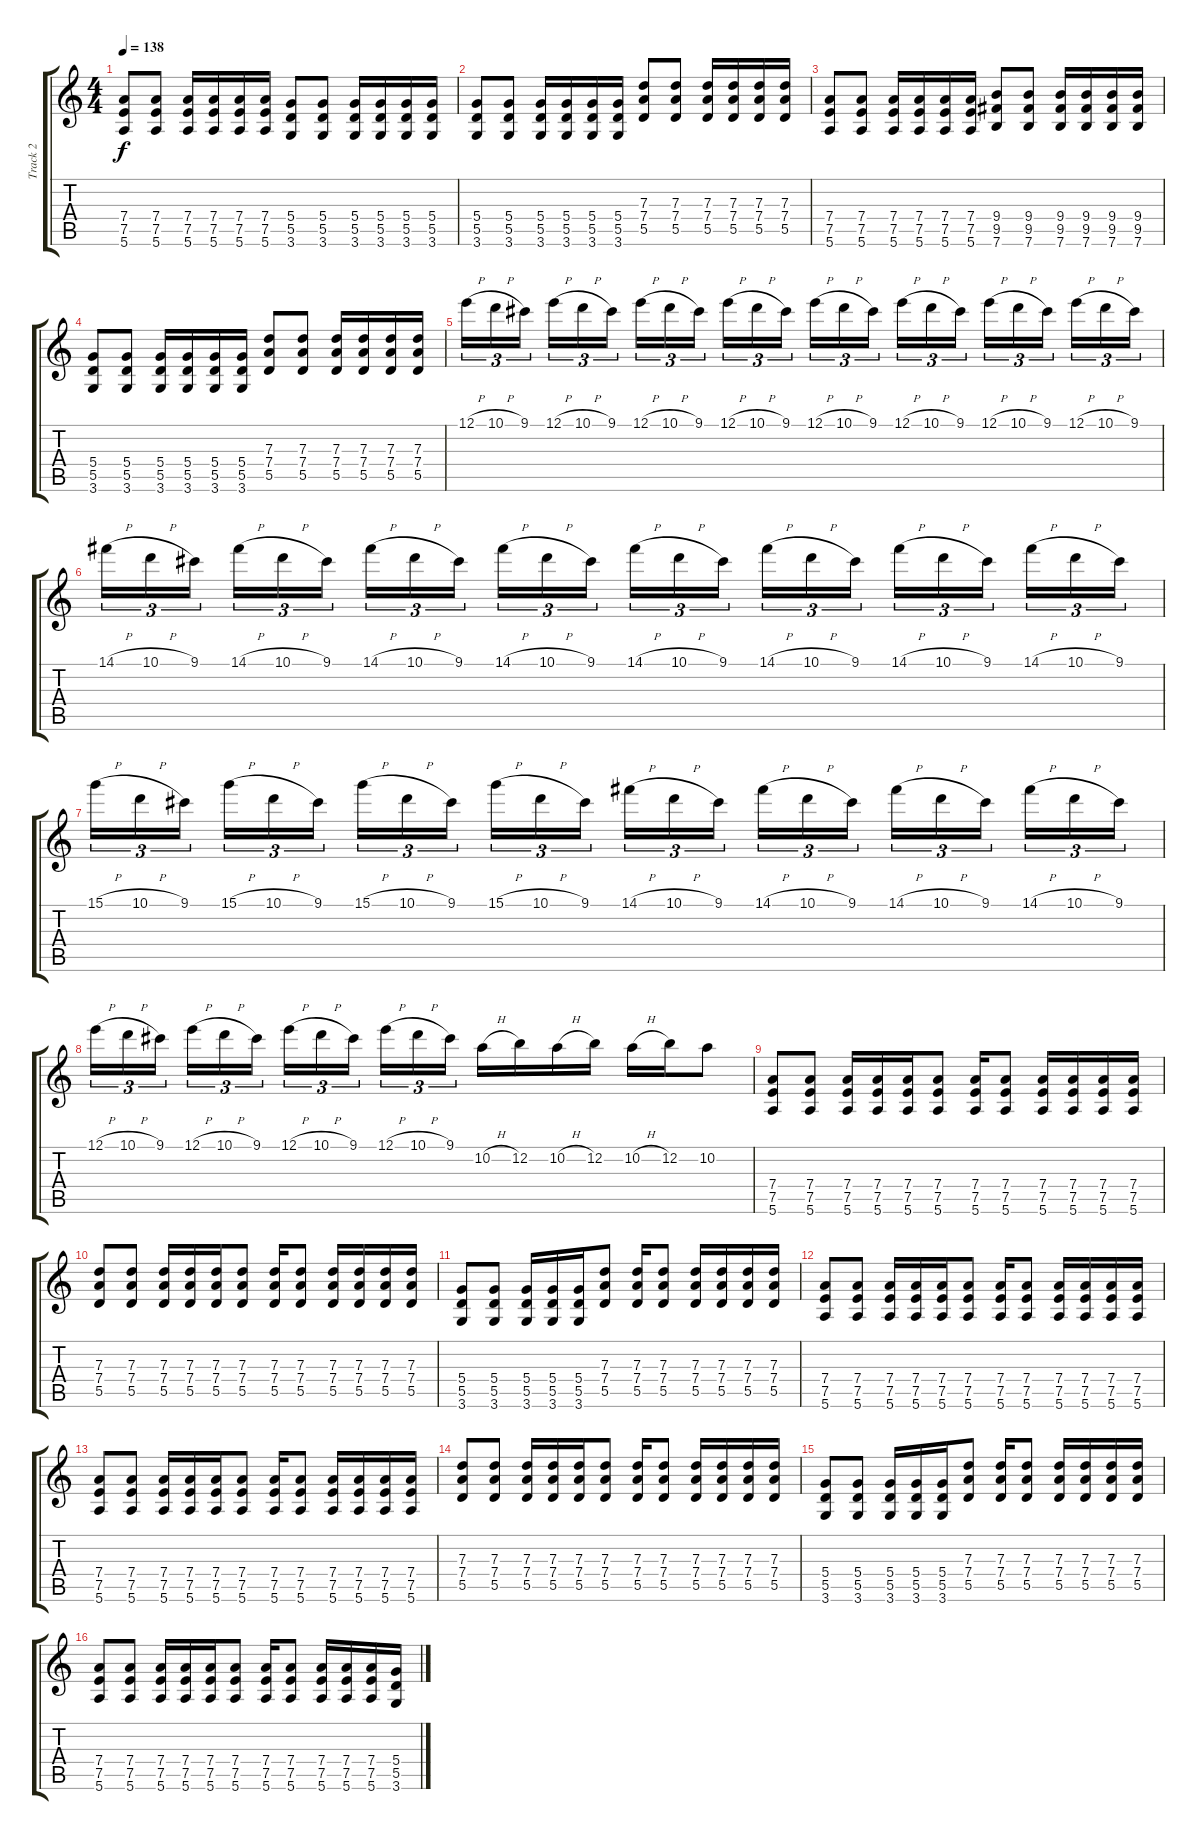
\track ("Track 2" "Track 2") {instrument distortionguitar}
\staff {score tabs}
\tuning (E4 B3 G3 D3 A2 E2) {hide}
\ts (4 4)
\tempo 138
\clef g2
\ks c
(7.4 7.5 5.6).8{dy f} (7.4 7.5 5.6).8 (7.4 7.5 5.6).16 (7.4 7.5 5.6).16 (7.4 7.5 5.6).16 (7.4 7.5 5.6).16 (5.4 5.5 3.6).8 (5.4 5.5 3.6).8 (5.4 5.5 3.6).16 (5.4 5.5 3.6).16 (5.4 5.5 3.6).16 (5.4 5.5 3.6).16 |
(5.4 5.5 3.6).8 (5.4 5.5 3.6).8 (5.4 5.5 3.6).16 (5.4 5.5 3.6).16 (5.4 5.5 3.6).16 (5.4 5.5 3.6).16 (7.3 7.4 5.5).8 (7.3 7.4 5.5).8 (7.3 7.4 5.5).16 (7.3 7.4 5.5).16 (7.3 7.4 5.5).16 (7.3 7.4 5.5).16 |
(7.4 7.5 5.6).8 (7.4 7.5 5.6).8 (7.4 7.5 5.6).16 (7.4 7.5 5.6).16 (7.4 7.5 5.6).16 (7.4 7.5 5.6).16 (9.4 9.5 7.6).8 (9.4 9.5 7.6).8 (9.4 9.5 7.6).16 (9.4 9.5 7.6).16 (9.4 9.5 7.6).16 (9.4 9.5 7.6).16 |
(5.4 5.5 3.6).8 (5.4 5.5 3.6).8 (5.4 5.5 3.6).16 (5.4 5.5 3.6).16 (5.4 5.5 3.6).16 (5.4 5.5 3.6).16 (7.3 7.4 5.5).8 (7.3 7.4 5.5).8 (7.3 7.4 5.5).16 (7.3 7.4 5.5).16 (7.3 7.4 5.5).16 (7.3 7.4 5.5).16 |
12.1{h}.16{tu (3 2)} 10.1{h}.16{tu (3 2)} 9.1.16{tu (3 2)} 12.1{h}.16{tu (3 2)} 10.1{h}.16{tu (3 2)} 9.1.16{tu (3 2)} 12.1{h}.16{tu (3 2)} 10.1{h}.16{tu (3 2)} 9.1.16{tu (3 2)} 12.1{h}.16{tu (3 2)} 10.1{h}.16{tu (3 2)} 9.1.16{tu (3 2)} 12.1{h}.16{tu (3 2)} 10.1{h}.16{tu (3 2)} 9.1.16{tu (3 2)} 12.1{h}.16{tu (3 2)} 10.1{h}.16{tu (3 2)} 9.1.16{tu (3 2)} 12.1{h}.16{tu (3 2)} 10.1{h}.16{tu (3 2)} 9.1.16{tu (3 2)} 12.1{h}.16{tu (3 2)} 10.1{h}.16{tu (3 2)} 9.1.16{tu (3 2)} |
14.1{h}.16{tu (3 2)} 10.1{h}.16{tu (3 2)} 9.1.16{tu (3 2)} 14.1{h}.16{tu (3 2)} 10.1{h}.16{tu (3 2)} 9.1.16{tu (3 2)} 14.1{h}.16{tu (3 2)} 10.1{h}.16{tu (3 2)} 9.1.16{tu (3 2)} 14.1{h}.16{tu (3 2)} 10.1{h}.16{tu (3 2)} 9.1.16{tu (3 2)} 14.1{h}.16{tu (3 2)} 10.1{h}.16{tu (3 2)} 9.1.16{tu (3 2)} 14.1{h}.16{tu (3 2)} 10.1{h}.16{tu (3 2)} 9.1.16{tu (3 2)} 14.1{h}.16{tu (3 2)} 10.1{h}.16{tu (3 2)} 9.1.16{tu (3 2)} 14.1{h}.16{tu (3 2)} 10.1{h}.16{tu (3 2)} 9.1.16{tu (3 2)} |
15.1{h}.16{tu (3 2)} 10.1{h}.16{tu (3 2)} 9.1.16{tu (3 2)} 15.1{h}.16{tu (3 2)} 10.1{h}.16{tu (3 2)} 9.1.16{tu (3 2)} 15.1{h}.16{tu (3 2)} 10.1{h}.16{tu (3 2)} 9.1.16{tu (3 2)} 15.1{h}.16{tu (3 2)} 10.1{h}.16{tu (3 2)} 9.1.16{tu (3 2)} 14.1{h}.16{tu (3 2)} 10.1{h}.16{tu (3 2)} 9.1.16{tu (3 2)} 14.1{h}.16{tu (3 2)} 10.1{h}.16{tu (3 2)} 9.1.16{tu (3 2)} 14.1{h}.16{tu (3 2)} 10.1{h}.16{tu (3 2)} 9.1.16{tu (3 2)} 14.1{h}.16{tu (3 2)} 10.1{h}.16{tu (3 2)} 9.1.16{tu (3 2)} |
12.1{h}.16{tu (3 2)} 10.1{h}.16{tu (3 2)} 9.1.16{tu (3 2)} 12.1{h}.16{tu (3 2)} 10.1{h}.16{tu (3 2)} 9.1.16{tu (3 2)} 12.1{h}.16{tu (3 2)} 10.1{h}.16{tu (3 2)} 9.1.16{tu (3 2)} 12.1{h}.16{tu (3 2)} 10.1{h}.16{tu (3 2)} 9.1.16{tu (3 2)} 10.2{h}.16 12.2.16 10.2{h}.16 12.2.16 10.2{h}.16 12.2.16 10.2.8 |
(7.4 7.5 5.6).8 (7.4 7.5 5.6).8 (7.4 7.5 5.6).16 (7.4 7.5 5.6).16 (7.4 7.5 5.6).16 (7.4 7.5 5.6).8 (7.4 7.5 5.6).16 (7.4 7.5 5.6).8 (7.4 7.5 5.6).16 (7.4 7.5 5.6).16 (7.4 7.5 5.6).16 (7.4 7.5 5.6).16 |
(7.3 7.4 5.5).8 (7.3 7.4 5.5).8 (7.3 7.4 5.5).16 (7.3 7.4 5.5).16 (7.3 7.4 5.5).16 (7.3 7.4 5.5).8 (7.3 7.4 5.5).16 (7.3 7.4 5.5).8 (7.3 7.4 5.5).16 (7.3 7.4 5.5).16 (7.3 7.4 5.5).16 (7.3 7.4 5.5).16 |
(5.4 5.5 3.6).8 (5.4 5.5 3.6).8 (5.4 5.5 3.6).16 (5.4 5.5 3.6).16 (5.4 5.5 3.6).16 (7.3 7.4 5.5).8 (7.3 7.4 5.5).16 (7.3 7.4 5.5).8 (7.3 7.4 5.5).16 (7.3 7.4 5.5).16 (7.3 7.4 5.5).16 (7.3 7.4 5.5).16 |
(7.4 7.5 5.6).8 (7.4 7.5 5.6).8 (7.4 7.5 5.6).16 (7.4 7.5 5.6).16 (7.4 7.5 5.6).16 (7.4 7.5 5.6).8 (7.4 7.5 5.6).16 (7.4 7.5 5.6).8 (7.4 7.5 5.6).16 (7.4 7.5 5.6).16 (7.4 7.5 5.6).16 (7.4 7.5 5.6).16 |
(7.4 7.5 5.6).8 (7.4 7.5 5.6).8 (7.4 7.5 5.6).16 (7.4 7.5 5.6).16 (7.4 7.5 5.6).16 (7.4 7.5 5.6).8 (7.4 7.5 5.6).16 (7.4 7.5 5.6).8 (7.4 7.5 5.6).16 (7.4 7.5 5.6).16 (7.4 7.5 5.6).16 (7.4 7.5 5.6).16 |
(7.3 7.4 5.5).8 (7.3 7.4 5.5).8 (7.3 7.4 5.5).16 (7.3 7.4 5.5).16 (7.3 7.4 5.5).16 (7.3 7.4 5.5).8 (7.3 7.4 5.5).16 (7.3 7.4 5.5).8 (7.3 7.4 5.5).16 (7.3 7.4 5.5).16 (7.3 7.4 5.5).16 (7.3 7.4 5.5).16 |
(5.4 5.5 3.6).8 (5.4 5.5 3.6).8 (5.4 5.5 3.6).16 (5.4 5.5 3.6).16 (5.4 5.5 3.6).16 (7.3 7.4 5.5).8 (7.3 7.4 5.5).16 (7.3 7.4 5.5).8 (7.3 7.4 5.5).16 (7.3 7.4 5.5).16 (7.3 7.4 5.5).16 (7.3 7.4 5.5).16 |
(7.4 7.5 5.6).8 (7.4 7.5 5.6).8 (7.4 7.5 5.6).16 (7.4 7.5 5.6).16 (7.4 7.5 5.6).16 (7.4 7.5 5.6).8 (7.4 7.5 5.6).16 (7.4 7.5 5.6).8 (7.4 7.5 5.6).16 (7.4 7.5 5.6).16 (7.4 7.5 5.6).16 (5.4 5.5 3.6).16
